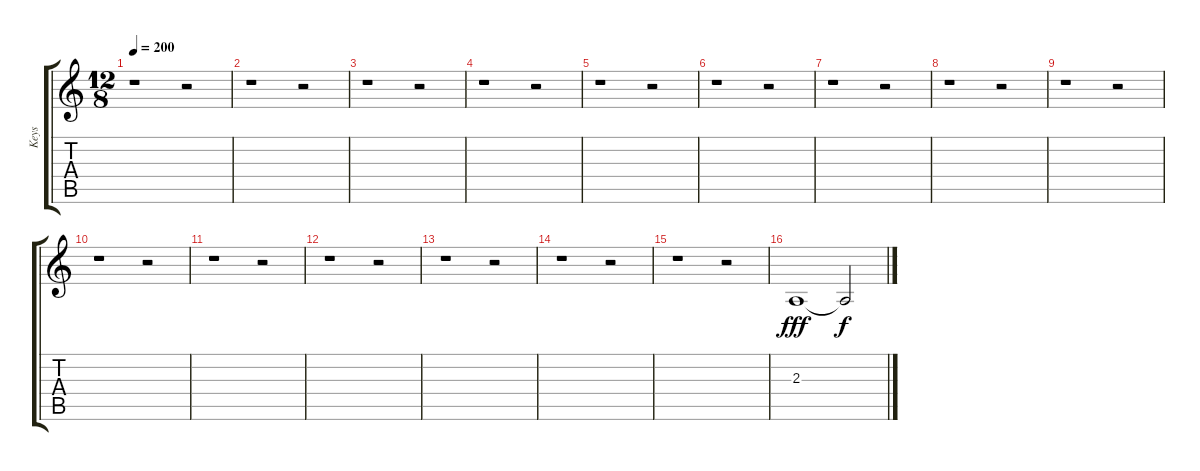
\track ("Keys" "Keys") {instrument fx4atmosphere}
\staff {score tabs}
\tuning (E4 B3 G3 D3 A2 E2) {hide}
\ts (12 8)
\tempo 200
\clef g2
\ks c
r.1{dy f} r.2 |
r.1 r.2 |
r.1 r.2 |
r.1 r.2 |
r.1 r.2 |
r.1 r.2 |
r.1 r.2 |
r.1 r.2 |
r.1 r.2 |
r.1 r.2 |
r.1 r.2 |
r.1 r.2 |
r.1 r.2 |
r.1 r.2 |
r.1 r.2 |
2.3.1{dy fff balance 10} 2.3{t}.2{dy f}
